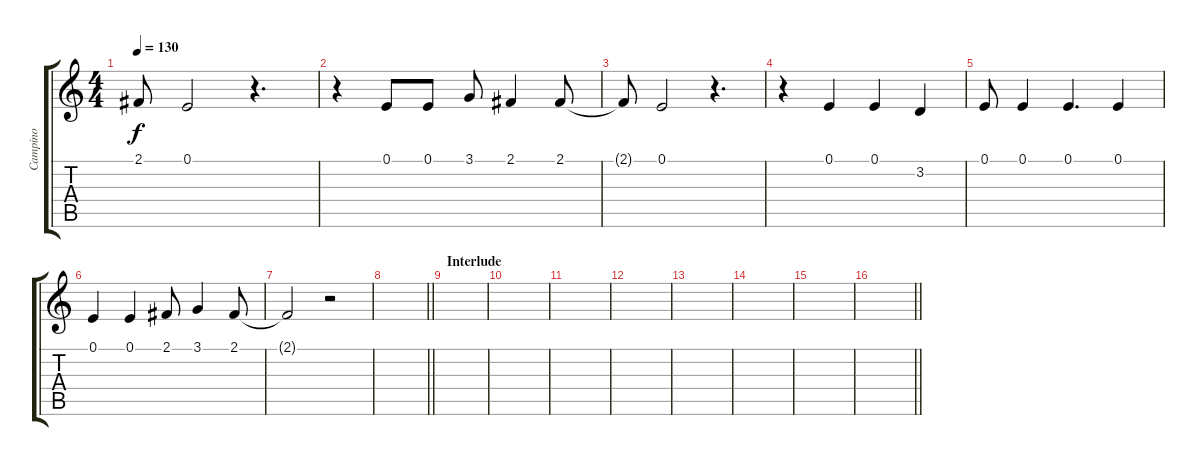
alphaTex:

\track ("Campino" "Campino") {instrument synthvoice}
\staff {score tabs}
\tuning (E4 B3 G3 D3 A2 E2) {hide}
\ts (4 4)
\tempo 130
\clef g2
\ks c
2.1{t}.8{dy f} 0.1.2 r.4{d} |
r.4 0.1.8 0.1.8 3.1.8 2.1.4 2.1.8 |
2.1{t}.8 0.1.2 r.4{d} |
r.4 0.1.4 0.1.4 3.2.4 |
0.1.8 0.1.4 0.1.4{d} 0.1.4 |
0.1.4 0.1.4 2.1.8 3.1.4 2.1.8 |
2.1{t}.2 r.2 |
\barLineRight lightlight
|
\section ("" "Interlude")
|
|
|
|
|
|
|
\barLineRight lightlight
